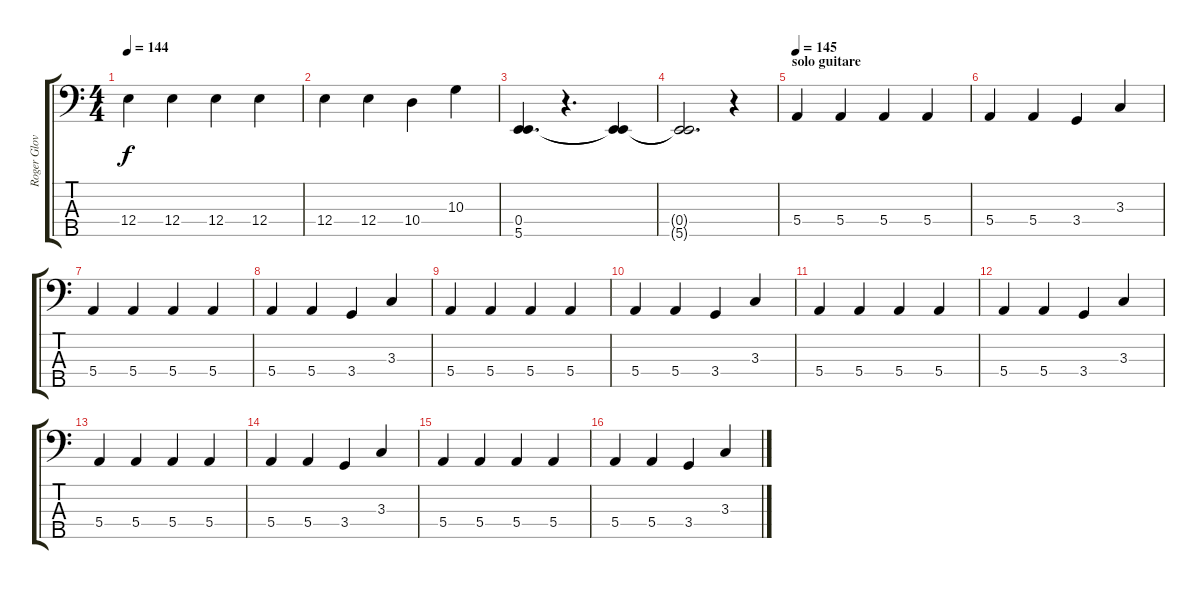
\track ("Roger Glover" "Roger Glov") {instrument electricbassfinger}
\staff {score tabs}
\tuning (G2 D2 A1 E1 B0) {hide}
\ts (4 4)
\tempo 144
\clef f4
\ks c
12.4.4{dy f} 12.4.4 12.4.4 12.4.4 |
12.4.4 12.4.4 10.4.4 10.3.4 |
(0.4 5.5).4{d} r.4{d} (0.4{t} 5.5{t}).4 |
(0.4{t} 5.5{t}).2{d} r.4 |
\section ("" "solo guitare")
\tempo 145
5.4.4 5.4.4 5.4.4 5.4.4 |
5.4.4 5.4.4 3.4.4 3.3.4 |
5.4.4 5.4.4 5.4.4 5.4.4 |
5.4.4 5.4.4 3.4.4 3.3.4 |
5.4.4 5.4.4 5.4.4 5.4.4 |
5.4.4 5.4.4 3.4.4 3.3.4 |
5.4.4 5.4.4 5.4.4 5.4.4 |
5.4.4 5.4.4 3.4.4 3.3.4 |
5.4.4 5.4.4 5.4.4 5.4.4 |
5.4.4 5.4.4 3.4.4 3.3.4 |
5.4.4 5.4.4 5.4.4 5.4.4 |
5.4.4 5.4.4 3.4.4 3.3.4
